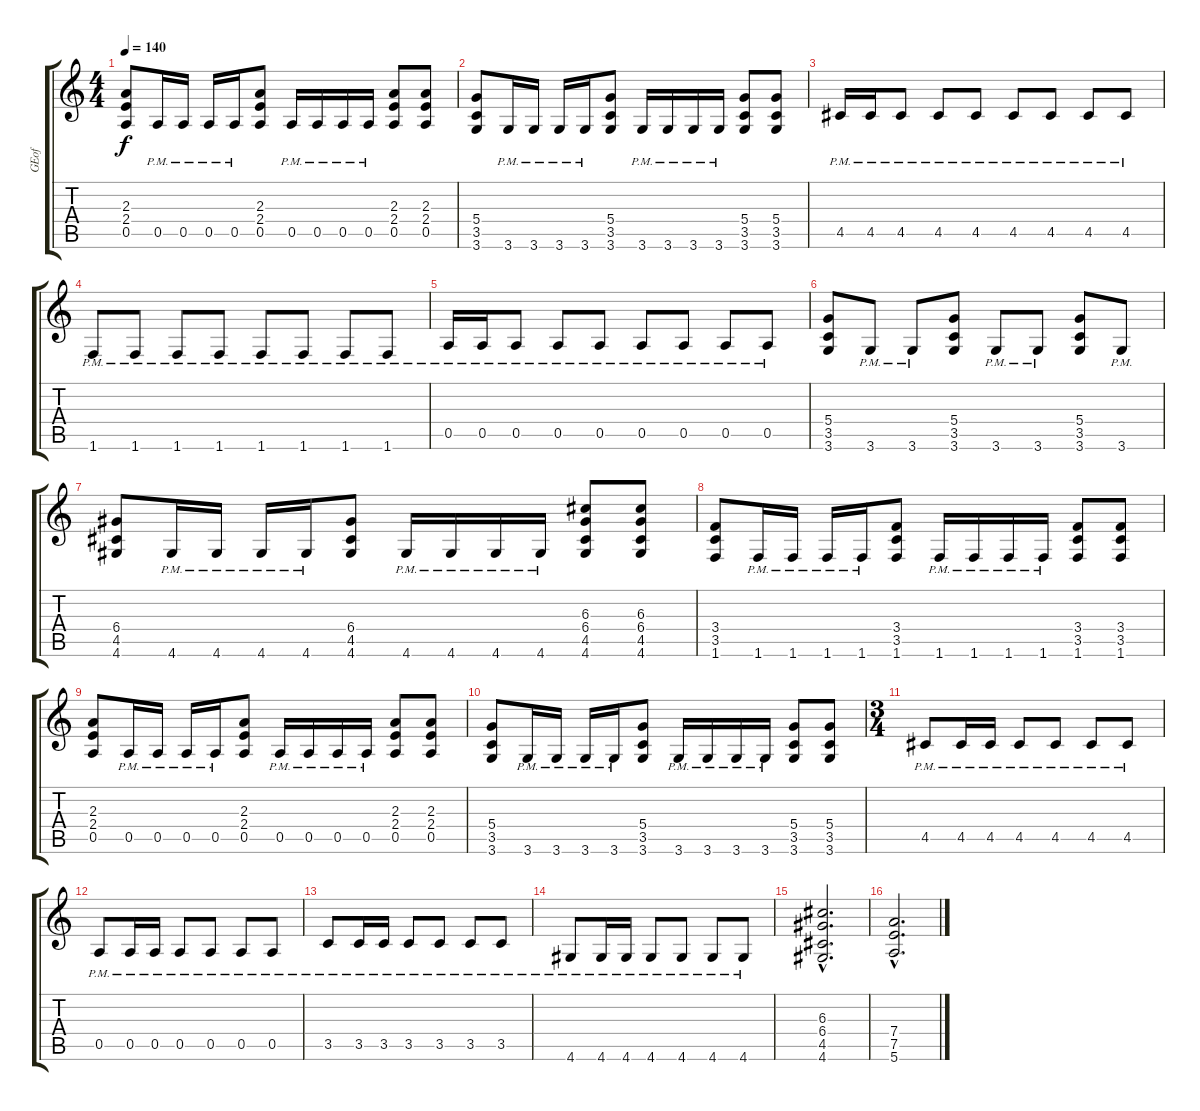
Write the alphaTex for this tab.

\track ("GEof" "GEof") {instrument distortionguitar}
\staff {score tabs}
\tuning (E4 B3 G3 D3 A2 E2) {hide}
\ts (4 4)
\tempo 140
\clef g2
\ks c
(2.3 2.4 0.5).8{dy f} 0.5{pm}.16 0.5{pm}.16 0.5{pm}.16 0.5{pm}.16 (2.3 2.4 0.5).8 0.5{pm}.16 0.5{pm}.16 0.5{pm}.16 0.5{pm}.16 (2.3 2.4 0.5).8 (2.3 2.4 0.5).8 |
(5.4 3.5 3.6).8 3.6{pm}.16 3.6{pm}.16 3.6{pm}.16 3.6{pm}.16 (5.4 3.5 3.6).8 3.6{pm}.16 3.6{pm}.16 3.6{pm}.16 3.6{pm}.16 (5.4 3.5 3.6).8 (5.4 3.5 3.6).8 |
4.5{pm}.16 4.5{pm}.16 4.5{pm}.8 4.5{pm}.8 4.5{pm}.8 4.5{pm}.8 4.5{pm}.8 4.5{pm}.8 4.5{pm}.8 |
1.6{pm}.8 1.6{pm}.8 1.6{pm}.8 1.6{pm}.8 1.6{pm}.8 1.6{pm}.8 1.6{pm}.8 1.6{pm}.8 |
0.5{pm}.16 0.5{pm}.16 0.5{pm}.8 0.5{pm}.8 0.5{pm}.8 0.5{pm}.8 0.5{pm}.8 0.5{pm}.8 0.5{pm}.8 |
(5.4 3.5 3.6).8 3.6{pm}.8 3.6{pm}.8 (5.4 3.5 3.6).8 3.6{pm}.8 3.6{pm}.8 (5.4 3.5 3.6).8 3.6{pm}.8 |
(6.4 4.5 4.6).8 4.6{pm}.16 4.6{pm}.16 4.6{pm}.16 4.6{pm}.16 (6.4 4.5 4.6).8 4.6{pm}.16 4.6{pm}.16 4.6{pm}.16 4.6{pm}.16 (6.3 6.4 4.5 4.6).8 (6.3 6.4 4.5 4.6).8 |
(3.4 3.5 1.6).8 1.6{pm}.16 1.6{pm}.16 1.6{pm}.16 1.6{pm}.16 (3.4 3.5 1.6).8 1.6{pm}.16 1.6{pm}.16 1.6{pm}.16 1.6{pm}.16 (3.4 3.5 1.6).8 (3.4 3.5 1.6).8 |
(2.3 2.4 0.5).8 0.5{pm}.16 0.5{pm}.16 0.5{pm}.16 0.5{pm}.16 (2.3 2.4 0.5).8 0.5{pm}.16 0.5{pm}.16 0.5{pm}.16 0.5{pm}.16 (2.3 2.4 0.5).8 (2.3 2.4 0.5).8 |
(5.4 3.5 3.6).8 3.6{pm}.16 3.6{pm}.16 3.6{pm}.16 3.6{pm}.16 (5.4 3.5 3.6).8 3.6{pm}.16 3.6{pm}.16 3.6{pm}.16 3.6{pm}.16 (5.4 3.5 3.6).8 (5.4 3.5 3.6).8 |
\ts (3 4)
4.5{pm}.8 4.5{pm}.16 4.5{pm}.16 4.5{pm}.8 4.5{pm}.8 4.5{pm}.8 4.5{pm}.8 |
0.5{pm}.8 0.5{pm}.16 0.5{pm}.16 0.5{pm}.8 0.5{pm}.8 0.5{pm}.8 0.5{pm}.8 |
3.5{pm}.8 3.5{pm}.16 3.5{pm}.16 3.5{pm}.8 3.5{pm}.8 3.5{pm}.8 3.5{pm}.8 |
4.6{pm}.8 4.6{pm}.16 4.6{pm}.16 4.6{pm}.8 4.6{pm}.8 4.6{pm}.8 4.6{pm}.8 |
(6.3{hac} 6.4{hac} 4.5{hac} 4.6{hac}).2{d} |
(7.4{hac} 7.5{hac} 5.6{hac}).2{d}
